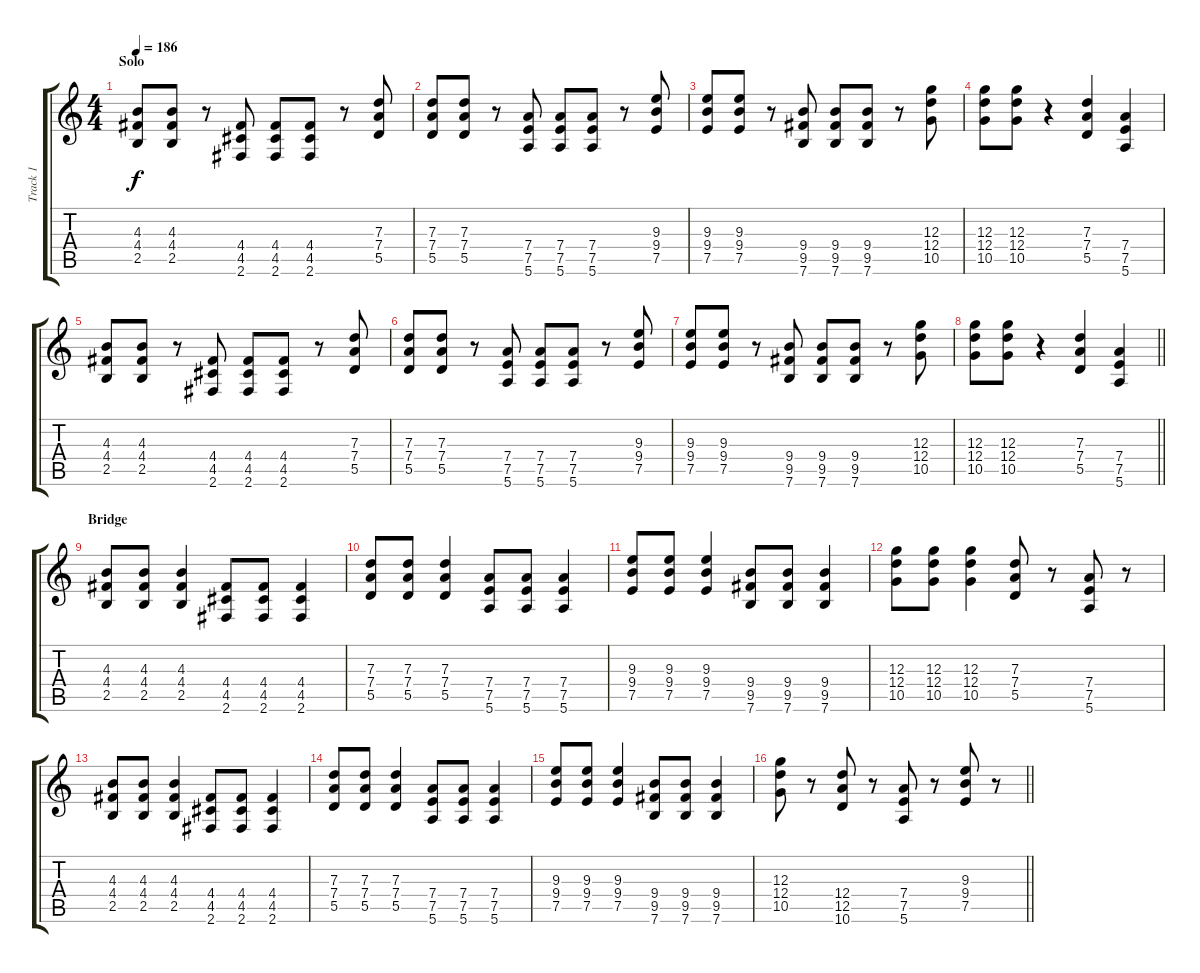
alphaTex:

\track ("Track 1" "Track 1") {instrument electricguitarclean}
\staff {score tabs}
\tuning (E4 B3 G3 D3 A2 E2) {hide}
\ts (4 4)
\section ("" "Solo")
\tempo 186
\clef g2
\ks c
(4.3 4.4 2.5).8{dy f instrument overdrivenguitar} (4.3 4.4 2.5).8 r.8 (4.4 4.5 2.6).8 (4.4 4.5 2.6).8 (4.4 4.5 2.6).8 r.8 (7.3 7.4 5.5).8 |
(7.3 7.4 5.5).8 (7.3 7.4 5.5).8 r.8 (7.4 7.5 5.6).8 (7.4 7.5 5.6).8 (7.4 7.5 5.6).8 r.8 (9.3 9.4 7.5).8 |
(9.3 9.4 7.5).8 (9.3 9.4 7.5).8 r.8 (9.4 9.5 7.6).8 (9.4 9.5 7.6).8 (9.4 9.5 7.6).8 r.8 (12.3 12.4 10.5).8 |
(12.3 12.4 10.5).8 (12.3 12.4 10.5).8 r.4 (7.3 7.4 5.5).4 (7.4 7.5 5.6).4 |
(4.3 4.4 2.5).8 (4.3 4.4 2.5).8 r.8 (4.4 4.5 2.6).8 (4.4 4.5 2.6).8 (4.4 4.5 2.6).8 r.8 (7.3 7.4 5.5).8 |
(7.3 7.4 5.5).8 (7.3 7.4 5.5).8 r.8 (7.4 7.5 5.6).8 (7.4 7.5 5.6).8 (7.4 7.5 5.6).8 r.8 (9.3 9.4 7.5).8 |
(9.3 9.4 7.5).8 (9.3 9.4 7.5).8 r.8 (9.4 9.5 7.6).8 (9.4 9.5 7.6).8 (9.4 9.5 7.6).8 r.8 (12.3 12.4 10.5).8 |
\barLineRight lightlight
(12.3 12.4 10.5).8 (12.3 12.4 10.5).8 r.4 (7.3 7.4 5.5).4 (7.4 7.5 5.6).4 |
\section ("" "Bridge")
(4.3 4.4 2.5).8 (4.3 4.4 2.5).8 (4.3 4.4 2.5).4 (4.4 4.5 2.6).8 (4.4 4.5 2.6).8 (4.4 4.5 2.6).4 |
(7.3 7.4 5.5).8 (7.3 7.4 5.5).8 (7.3 7.4 5.5).4 (7.4 7.5 5.6).8 (7.4 7.5 5.6).8 (7.4 7.5 5.6).4 |
(9.3 9.4 7.5).8 (9.3 9.4 7.5).8 (9.3 9.4 7.5).4 (9.4 9.5 7.6).8 (9.4 9.5 7.6).8 (9.4 9.5 7.6).4 |
(12.3 12.4 10.5).8 (12.3 12.4 10.5).8 (12.3 12.4 10.5).4 (7.3 7.4 5.5).8 r.8 (7.4 7.5 5.6).8 r.8 |
(4.3 4.4 2.5).8 (4.3 4.4 2.5).8 (4.3 4.4 2.5).4 (4.4 4.5 2.6).8 (4.4 4.5 2.6).8 (4.4 4.5 2.6).4 |
(7.3 7.4 5.5).8 (7.3 7.4 5.5).8 (7.3 7.4 5.5).4 (7.4 7.5 5.6).8 (7.4 7.5 5.6).8 (7.4 7.5 5.6).4 |
(9.3 9.4 7.5).8 (9.3 9.4 7.5).8 (9.3 9.4 7.5).4 (9.4 9.5 7.6).8 (9.4 9.5 7.6).8 (9.4 9.5 7.6).4 |
\barLineRight lightlight
(12.3 12.4 10.5).8 r.8 (12.4 12.5 10.6).8 r.8 (7.4 7.5 5.6).8 r.8 (9.3 9.4 7.5).8 r.8
